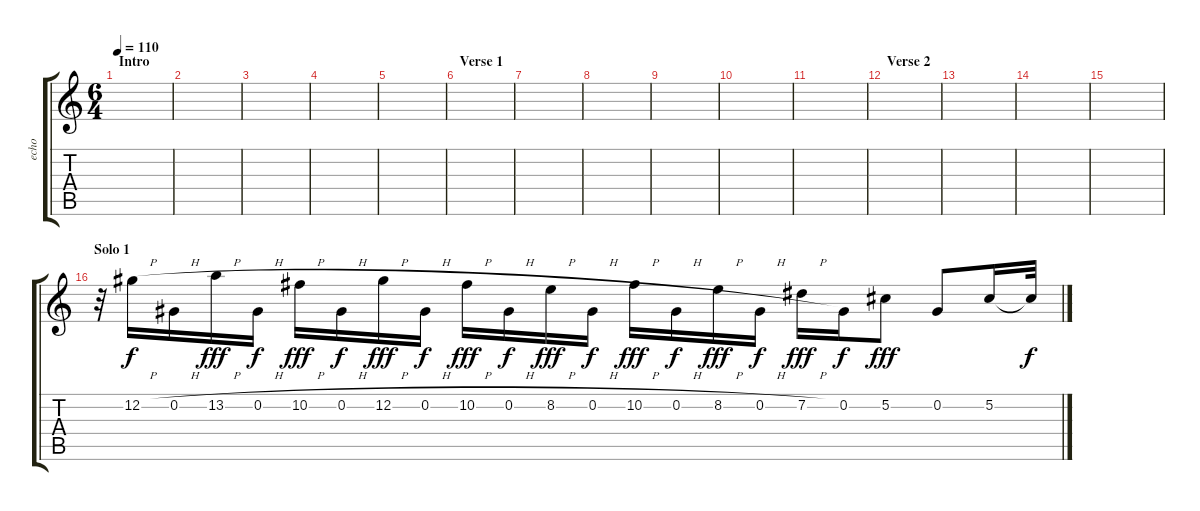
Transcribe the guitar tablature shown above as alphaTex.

\track ("echo" "echo") {instrument overdrivenguitar}
\staff {score tabs}
\tuning (Db4 Ab3 E3 B2 Gb2 Db2) {hide}
\ts (6 4)
\section ("" "Intro")
\tempo 110
\clef g2
\ks c
|
|
|
|
|
\section ("" "Verse 1")
|
|
|
|
|
|
\section ("" "Verse 2")
|
|
|
|
\section ("" "Solo 1")
r.32 12.2{h}.16 0.2{h}.16{dy f} 13.2{h}.16{dy fff} 0.2{h}.16{dy f} 10.2{h}.16{dy fff} 0.2{h}.16{dy f} 12.2{h}.16{dy fff} 0.2{h}.16{dy f} 10.2{h}.16{dy fff} 0.2{h}.16{dy f} 8.2{h}.16{dy fff} 0.2{h}.16{dy f} 10.2{h}.16{dy fff} 0.2{h}.16{dy f} 8.2{h}.16{dy fff} 0.2{h}.16{dy f} 7.2{h}.16{dy fff} 0.2.16{dy f} 5.2.8{dy fff} 0.2.8 5.2.16 5.2{t}.32{dy f}
